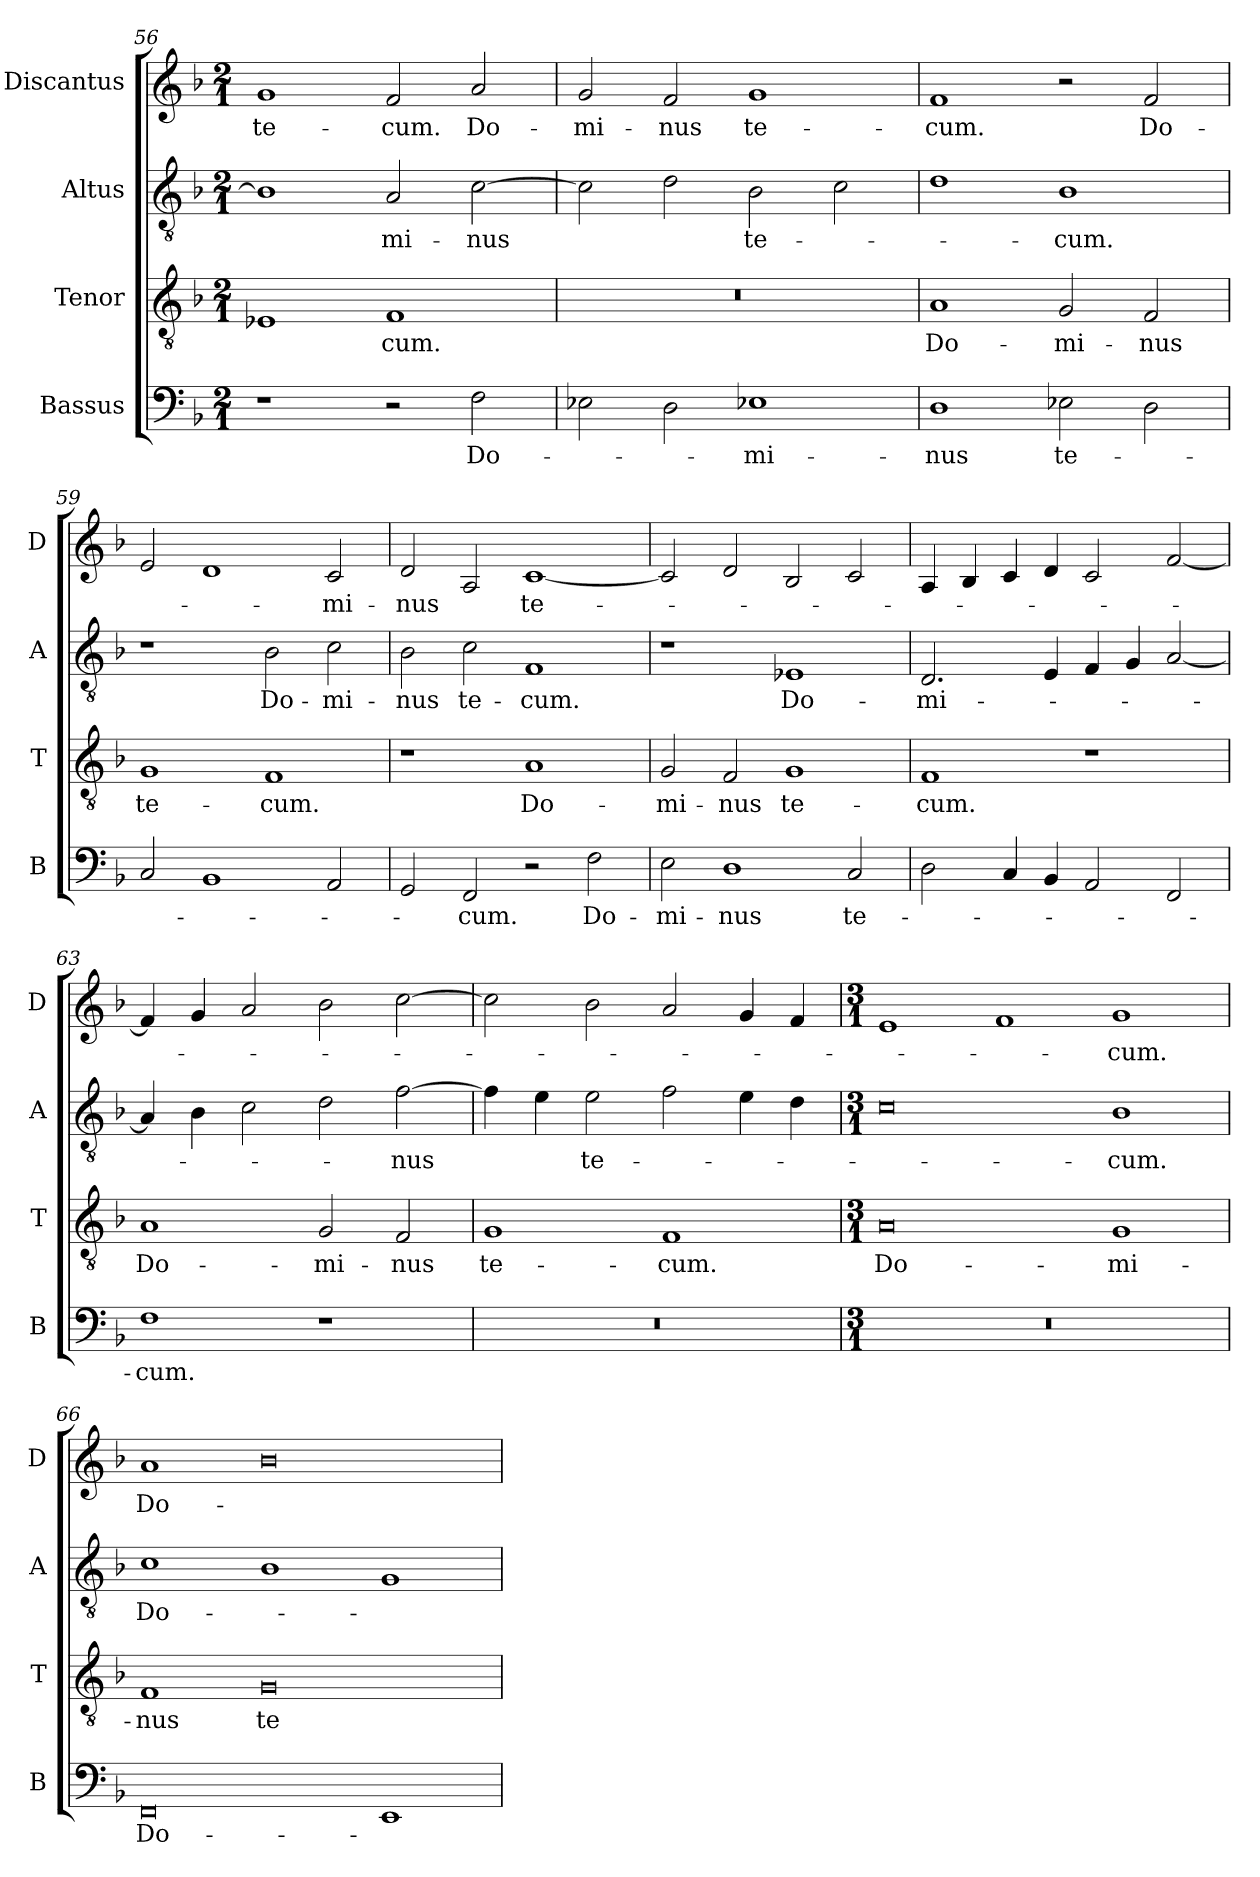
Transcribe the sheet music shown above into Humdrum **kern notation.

**kern	**text	**kern	**text	**kern	**text	**kern	**text
*part4	*part4	*part3	*part3	*part2	*part2	*part1	*part1
*staff4	*staff4	*staff3	*staff3	*staff2	*staff2	*staff1	*staff1
*I"Bassus	*	*I"Tenor	*	*I"Altus	*	*I"Discantus	*
*I'B	*	*I'T	*	*I'A	*	*I'D	*
*clefF4	*	*clefGv2	*	*clefGv2	*	*clefG2	*
*k[b-]	*	*k[b-]	*	*k[b-]	*	*k[b-]	*
*M2/1	*	*M2/1	*	*M2/1	*	*M2/1	*
=56	=56	=56	=56	=56	=56	=56	=56
1r	.	1E-X	.	1B-]	.	1g	te-
2r	.	1F	-cum.	2A/	-mi-	2f/	-cum.
2F\	Do-	.	.	[2c\	-nus	2a/	Do-
=57	=57	=57	=57	=57	=57	=57	=57
2E-X\	.	0r	.	2c\]	.	2g/	-mi-
2D\	.	.	.	2d\	.	2f/	-nus
1E-X	-mi-	.	.	2B-\	te-	1g	te-
.	.	.	.	2c\	.	.	.
=58	=58	=58	=58	=58	=58	=58	=58
1D	-nus	1A	Do-	1d	.	1f	-cum.
2E-X\	te-	2G/	-mi-	1B-	-cum.	2r	.
2D\	.	2F/	-nus	.	.	2f/	Do-
=59	=59	=59	=59	=59	=59	=59	=59
2C/	.	1G	te-	1r	.	2e/	.
1BB-	.	.	.	.	.	1d	.
.	.	1F	-cum.	2B-\	Do-	.	.
2AA/	.	.	.	2c\	-mi-	2c/	-mi-
=60	=60	=60	=60	=60	=60	=60	=60
2GG/	.	1r	.	2B-\	-nus	2d/	-nus
2FF/	-cum.	.	.	2c\	te-	2A/	.
2r	.	1A	Do-	1F	-cum.	[1c	te-
2F\	Do-	.	.	.	.	.	.
=61	=61	=61	=61	=61	=61	=61	=61
2E\	-mi-	2G/	-mi-	1r	.	2c/]	.
1D	-nus	2F/	-nus	.	.	2d/	.
.	.	1G	te-	1E-X	Do-	2B-/	.
2C/	te-	.	.	.	.	2c/	.
=62	=62	=62	=62	=62	=62	=62	=62
2D\	.	1F	-cum.	2.D/	-mi-	4A/	.
.	.	.	.	.	.	4B-/	.
4C/	.	.	.	.	.	4c/	.
4BB-/	.	.	.	4E/	.	4d/	.
2AA/	.	1r	.	4F/	.	2c/	.
.	.	.	.	4G/	.	.	.
2FF/	.	.	.	[2A/	.	[2f/	.
=63	=63	=63	=63	=63	=63	=63	=63
1F	-cum.	1A	Do-	4A/]	.	4f/]	.
.	.	.	.	4B-\	.	4g/	.
.	.	.	.	2c\	.	2a/	.
1r	.	2G/	-mi-	2d\	.	2b-\	.
.	.	2F/	-nus	[2f\	-nus	[2cc\	.
=64	=64	=64	=64	=64	=64	=64	=64
0r	.	1G	te-	4f\]	.	2cc\]	.
.	.	.	.	4e\	.	.	.
.	.	.	.	2e\	te-	2b-\	.
.	.	1F	-cum.	2f\	.	2a/	.
.	.	.	.	4e\	.	4g/	.
.	.	.	.	4d\	.	4f/	.
=65	=65	=65	=65	=65	=65	=65	=65
*M3/1	*	*M3/1	*	*M3/1	*	*M3/1	*
0.r	.	0A	Do-	0c	.	1e	.
.	.	.	.	.	.	1f	.
.	.	1G	-mi-	1B-	-cum.	1g	-cum.
=66	=66	=66	=66	=66	=66	=66	=66
0FF	Do-	1F	-nus	1c	Do-	1a	Do-
.	.	0G	te-	1B-	.	0b-	.
1EE	.	.	.	1G	.	.	.
=	=	=	=	=	=	=	=
*-	*-	*-	*-	*-	*-	*-	*-
